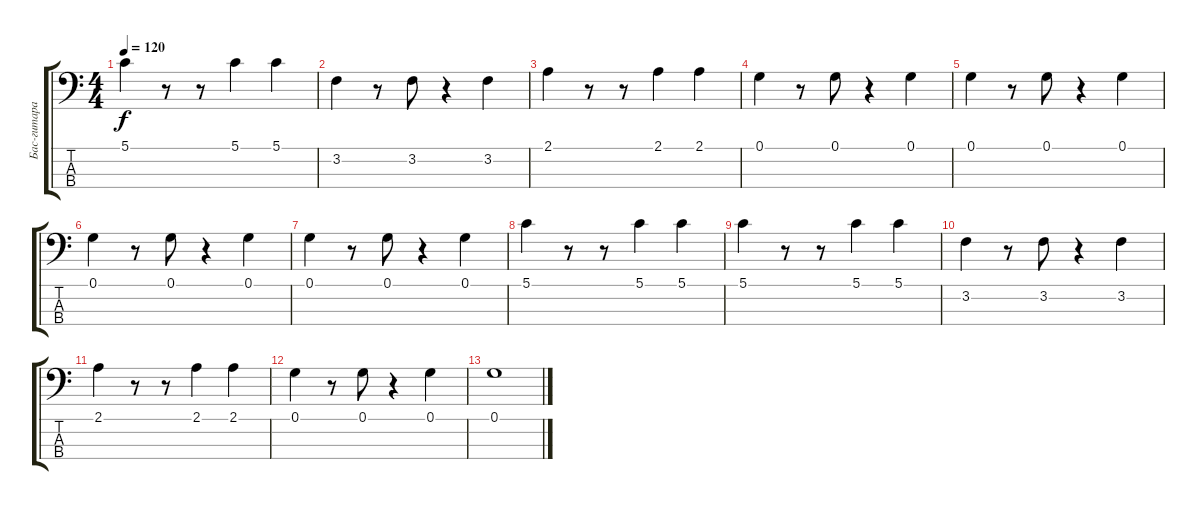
\track ("Бас-гитара" "Бас-гитара") {instrument electricbassfinger}
\staff {score tabs}
\tuning (G2 D2 A1 E1) {hide}
\ts (4 4)
\tempo 120
\clef f4
\ks c
5.1.4{dy f} r.8 r.8 5.1.4 5.1.4 |
3.2.4 r.8 3.2.8 r.4 3.2.4 |
2.1.4 r.8 r.8 2.1.4 2.1.4 |
0.1.4 r.8 0.1.8 r.4 0.1.4 |
0.1.4 r.8 0.1.8 r.4 0.1.4 |
0.1.4 r.8 0.1.8 r.4 0.1.4 |
0.1.4 r.8 0.1.8 r.4 0.1.4 |
5.1.4 r.8 r.8 5.1.4 5.1.4 |
5.1.4 r.8 r.8 5.1.4 5.1.4 |
3.2.4{volume 16} r.8 3.2.8{volume 14} r.4{volume 14} 3.2.4 |
2.1.4{volume 12} r.8 r.8{volume 10} 2.1.4{volume 10} 2.1.4 |
0.1.4{volume 8} r.8 0.1.8{volume 6} r.4{volume 6} 0.1.4 |
0.1.1{volume 4}
